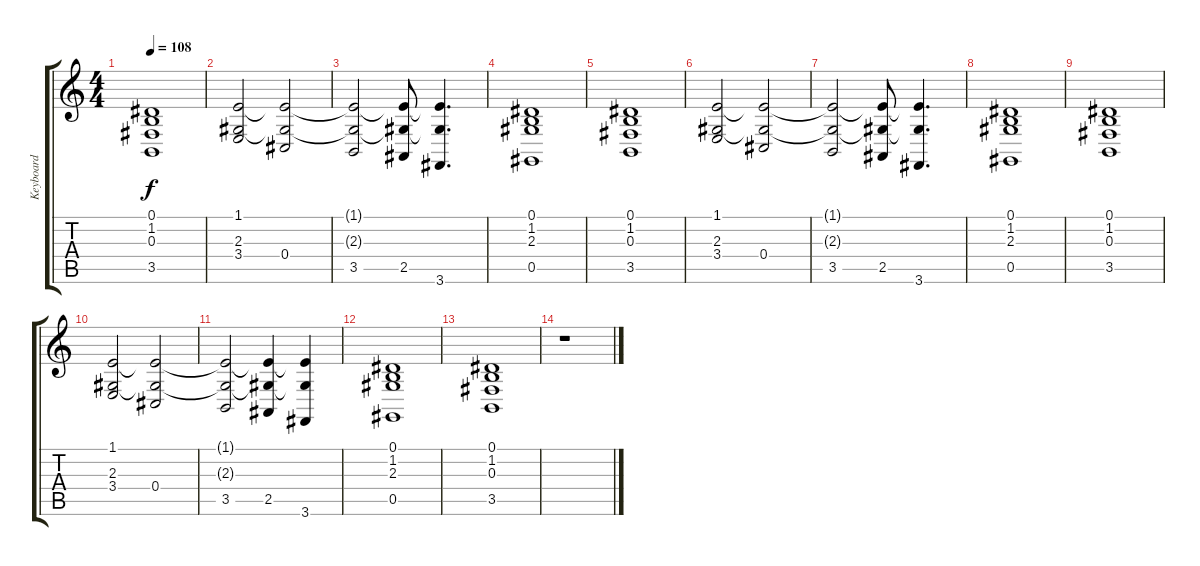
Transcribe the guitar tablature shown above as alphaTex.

\track ("Keyboard" "Keyboard") {instrument synthstrings2}
\staff {score tabs}
\tuning (Eb4 Bb3 Gb3 Db3 Ab2 Eb2) {hide}
\ts (4 4)
\tempo 108
\clef g2
\ks c
(0.1 1.2 0.3 3.5).1{dy f} |
(1.1 2.3 3.4).2 (1.1{t} 2.3{t} 0.4).2 |
(1.1{t} 2.3{t} 3.5).2 (1.1{t} 2.3{t} 2.5).8 (1.1{t} 2.3{t} 3.6).4{d} |
(0.1 1.2 2.3 0.5).1{volume 5} |
(0.1 1.2 0.3 3.5).1 |
(1.1 2.3 3.4).2 (1.1{t} 2.3{t} 0.4).2 |
(1.1{t} 2.3{t} 3.5).2 (1.1{t} 2.3{t} 2.5).8 (1.1{t} 2.3{t} 3.6).4{d} |
(0.1 1.2 2.3 0.5).1{volume 2} |
(0.1 1.2 0.3 3.5).1 |
(1.1 2.3 3.4).2 (1.1{t} 2.3{t} 0.4).2 |
(1.1{t} 2.3{t} 3.5).2 (1.1{t} 2.3{t} 2.5).4 (1.1{t} 2.3{t} 3.6).4 |
(0.1 1.2 2.3 0.5).1{volume 0} |
(0.1 1.2 0.3 3.5).1 |
r.1
